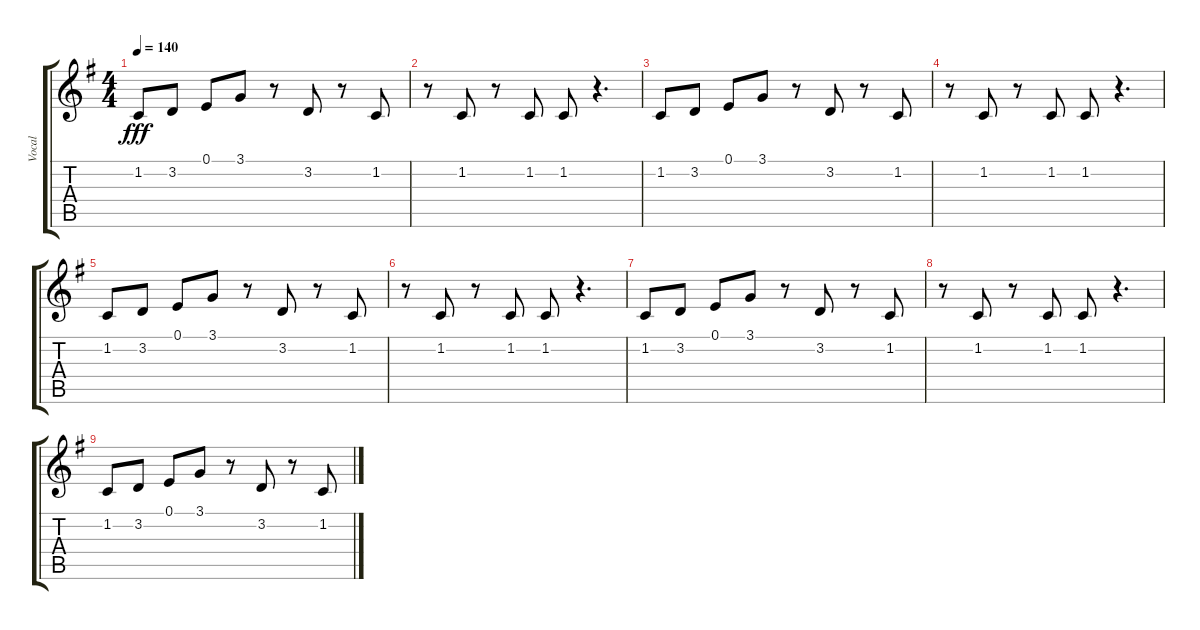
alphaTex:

\track ("Vocal" "Vocal") {instrument synthvoice}
\staff {score tabs}
\tuning (E4 B3 G3 D3 A2 E2) {hide}
\ts (4 4)
\tempo 140
\clef g2
\ks eminor
1.2.8{dy fff} 3.2.8 0.1.8 3.1.8 r.8 3.2.8 r.8 1.2.8 |
r.8 1.2.8 r.8 1.2.8 1.2.8 r.4{d} |
1.2.8 3.2.8 0.1.8 3.1.8 r.8 3.2.8 r.8 1.2.8 |
r.8 1.2.8 r.8 1.2.8 1.2.8 r.4{d} |
1.2.8 3.2.8 0.1.8 3.1.8 r.8 3.2.8 r.8 1.2.8 |
r.8 1.2.8 r.8 1.2.8 1.2.8 r.4{d} |
1.2.8 3.2.8 0.1.8 3.1.8 r.8 3.2.8 r.8 1.2.8 |
r.8 1.2.8 r.8 1.2.8 1.2.8 r.4{d} |
1.2.8 3.2.8 0.1.8 3.1.8 r.8 3.2.8 r.8 1.2.8
